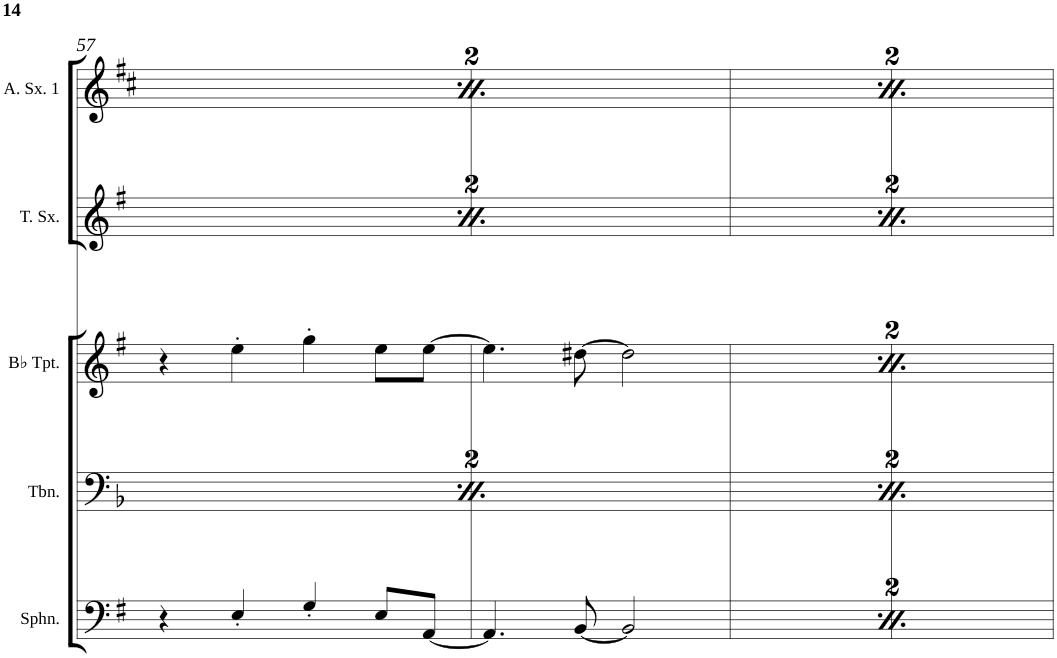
**kern	**kern	**dynam	**kern	**kern	**dynam	**kern	**dynam
*part5	*part4	*part4	*part3	*part2	*part2	*part1	*part1
*staff5	*staff4	*staff4	*staff3	*staff2	*staff2	*staff1	*staff1
*I"Sousaphone	*I"Trombone	*	*I"Trumpet in Bb	*I"Tenor Sax	*	*I"Alto Sax 1	*
*I'Sphn.	*I'Tbn.	*	*	*I'T. Sx.	*	*I'A. Sx. 1	*
!!LO:PB:g=z
*clefF4	*clefF4	*	*clefG2	*clefG2	*	*clefG2	*
*Trd8c14	*	*	*Trd1c2	*Trd8c14	*	*Trd5c9	*
*k[f#]	*k[b-]	*	*k[f#]	*k[f#]	*	*k[f#c#]	*
*e:	*d:	*	*e:	*e:	*	*b:	*
*M4/4	*M4/4	*	*M4/4	*M4/4	*	*M4/4	*
*met(c)	*met(c)	*	*met(c)	*met(c)	*	*met(c)	*
=57	=57	=57	=57	=57	=57	=57	=57
4r	4r	.	4r	4r	.	4r	.
!	!	!LO:DY:b	!	!	!LO:DY:b	!	!LO:DY:b
4E'</	4A'>\	mp	4ee'>\	4b'>\	mp	4dd'>\	mp
4G'</	4d'>\	.	4gg'>\	4ee'>\	.	4ff#'>\	.
8E/L	8A\L	.	8ee\L	8b\L	.	8dd\L	.
[8AA/J	[8B-\J	.	[8ee\J	[8cc\J	.	[8dd\J	.
=58	=58	=58	=58	=58	=58	=58	=58
4.AA/]	4.B-\]	.	4.ee\]	4.cc\]	.	4.dd\]	.
[8BB/	[8A\	.	[8dd#X\	[8b\	.	[8cc#\	.
2BB/]	2A\]	.	2dd#\]	2b\]	.	2cc#\]	.
=59	=59	=59	=59	=59	=59	=59	=59
4r	4r	.	4r	4r	.	4r	.
!	!	!LO:DY:b	!	!	!LO:DY:b	!	!LO:DY:b
4E'</	4A'>\	mp	4ee'>\	4b'>\	mp	4dd'>\	mp
4G'</	4d'>\	.	4gg'>\	4ee'>\	.	4ff#'>\	.
8E/L	8A\L	.	8ee\L	8b\L	.	8dd\L	.
[8AA/J	[8B-\J	.	[8ee\J	[8cc\J	.	[8dd\J	.
=60	=60	=60	=60	=60	=60	=60	=60
4.AA/]	4.B-\]	.	4.ee\]	4.cc\]	.	4.dd\]	.
[8BB/	[8A\	.	[8dd#X\	[8b\	.	[8cc#\	.
2BB/]	2A\]	.	2dd#\]	2b\]	.	2cc#\]	.
=	=	=	=	=	=	=	=
*-	*-	*-	*-	*-	*-	*-	*-
